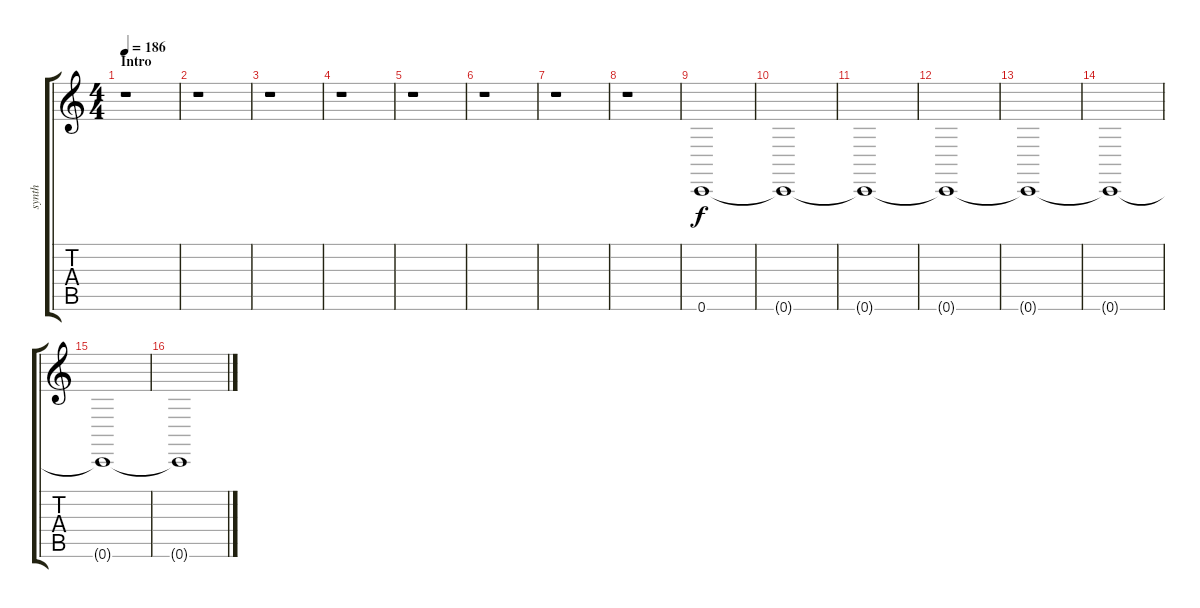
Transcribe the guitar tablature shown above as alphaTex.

\track ("synth" "synth") {instrument synthstrings1}
\staff {score tabs}
\tuning (D4 A3 F3 C3 G2 C2) {hide}
\ts (4 4)
\section ("" "Intro")
\tempo 186
\clef g2
\ks c
r.1{dy f instrument synthstrings1} |
r.1 |
r.1 |
r.1 |
r.1 |
r.1 |
r.1 |
r.1 |
0.6.1 |
0.6{t}.1 |
0.6{t}.1 |
0.6{t}.1 |
0.6{t}.1 |
0.6{t}.1 |
0.6{t}.1 |
0.6{t}.1
